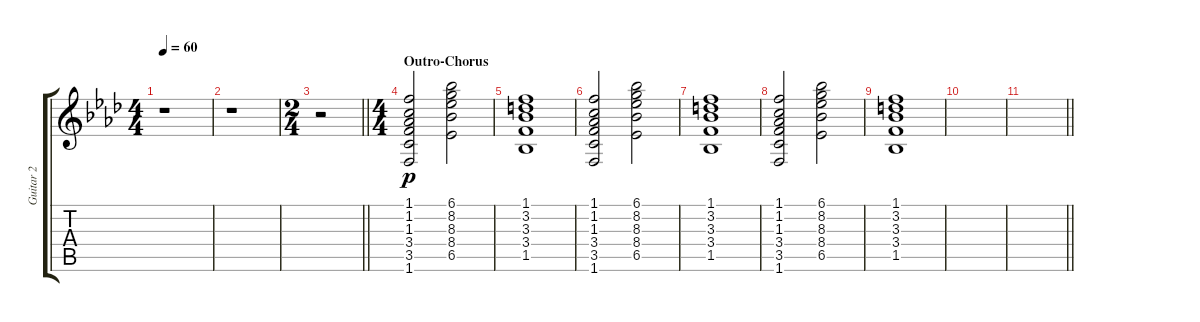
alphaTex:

\track ("Guitar 2" "Guitar 2") {instrument electricguitarclean}
\staff {score tabs}
\tuning (E4 B3 G3 D3 A2 E2) {hide}
\ts (4 4)
\tempo 60
\clef g2
\ks fminor
r.1{dy f} |
r.1 |
\ts (2 4)
\barLineRight lightlight
r.2 |
\ts (4 4)
\section ("" "Outro-Chorus")
(1.1 1.2 1.3 3.4 3.5 1.6).2{dy p} (6.1 8.2 8.3 8.4 6.5).2 |
(1.1 3.2 3.3 3.4 1.5).1 |
(1.1 1.2 1.3 3.4 3.5 1.6).2 (6.1 8.2 8.3 8.4 6.5).2 |
(1.1 3.2 3.3 3.4 1.5).1 |
(1.1 1.2 1.3 3.4 3.5 1.6).2 (6.1 8.2 8.3 8.4 6.5).2 |
(1.1 3.2 3.3 3.4 1.5).1 |
|
\barLineRight lightlight
